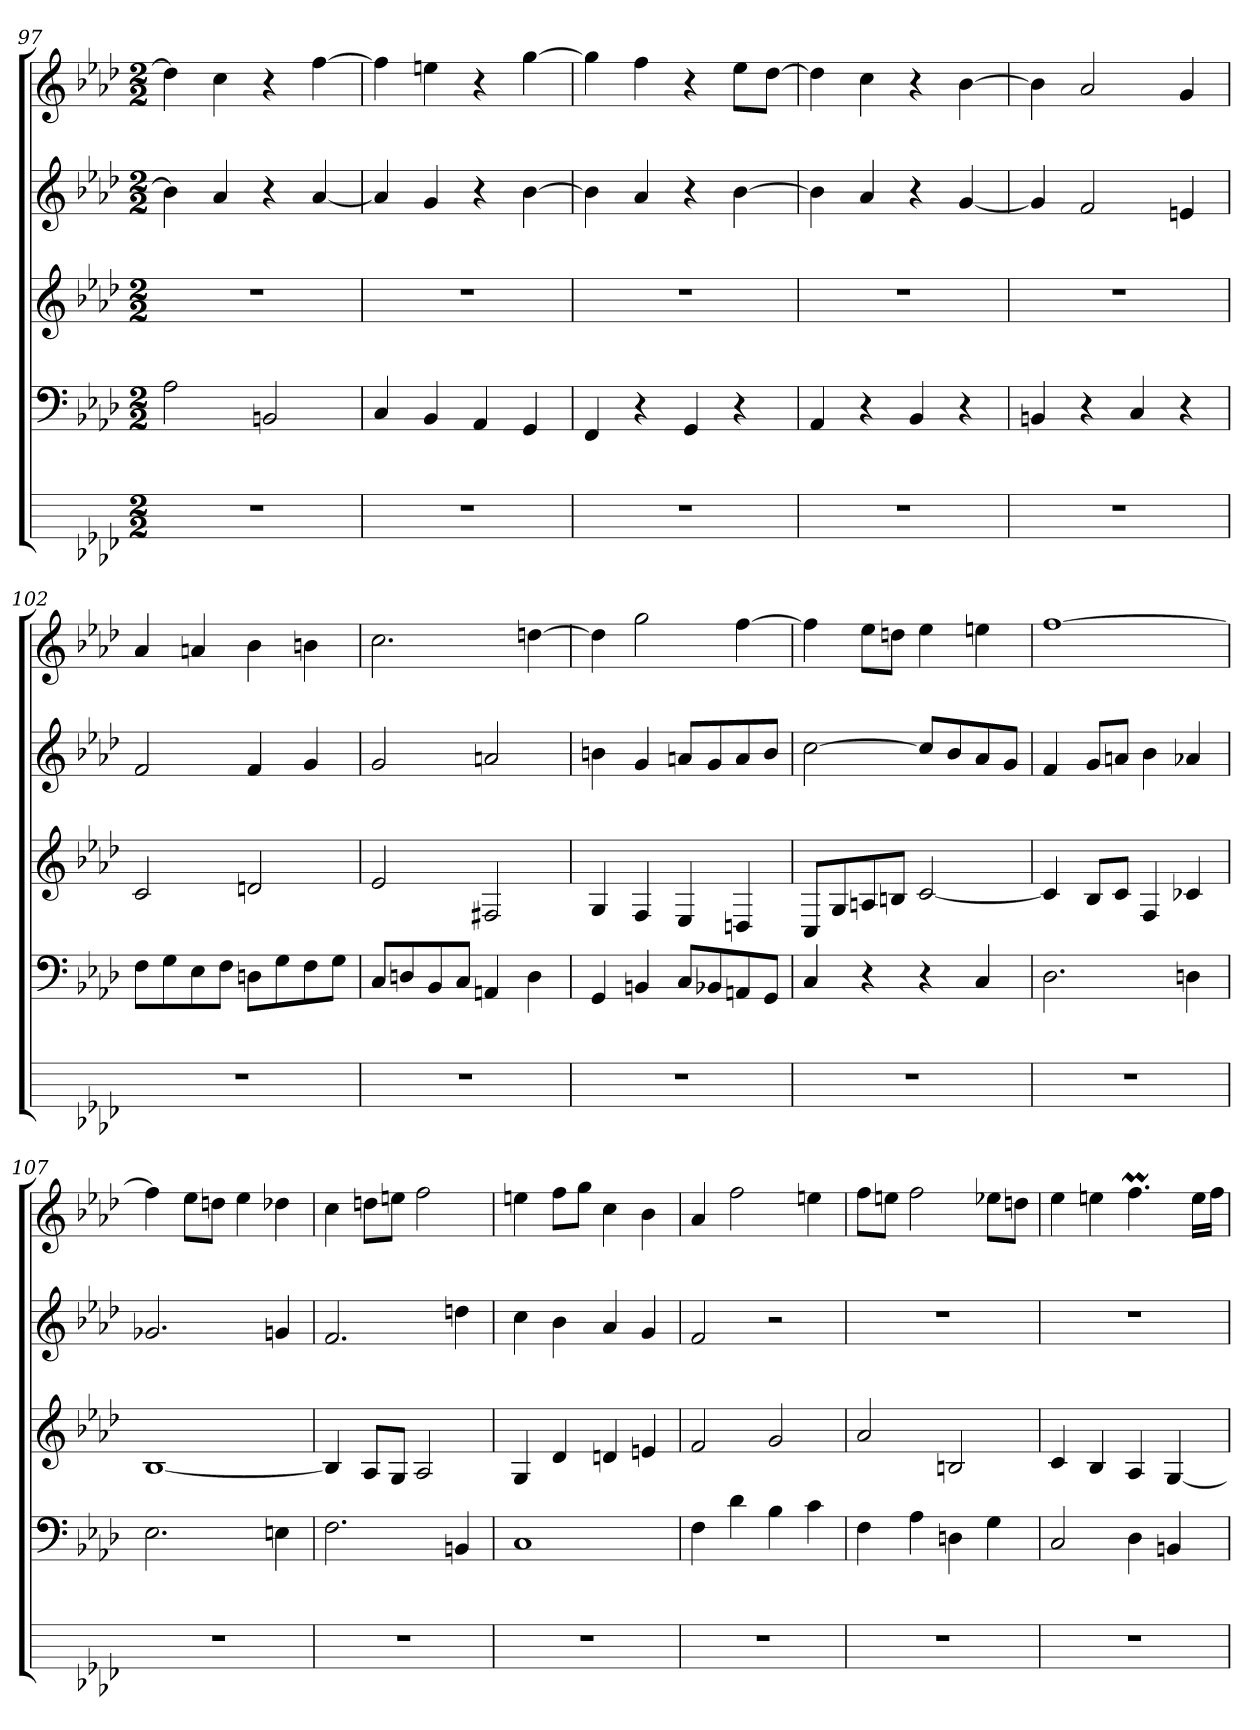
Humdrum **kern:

**kern	**kern	**kern	**kern	**kern
*part5	*part4	*part3	*part2	*part1
*staff5	*staff4	*staff3	*staff2	*staff1
*k[b-e-a-d-]	*k[b-e-a-d-]	*k[b-e-a-d-]	*k[b-e-a-d-]	*k[b-e-a-d-]
*M2/2	*M2/2	*M2/2	*M2/2	*M2/2
=97	=97	=97	=97	=97
1r	2A-	1r	4b-]	4dd-]
.	.	.	4a-	4cc
.	2BBn	.	4r	4r
.	.	.	[4a-	[4ff
=98	=98	=98	=98	=98
1r	4C	1r	4a-]	4ff]
.	4BB-	.	4g	4een
.	4AA-	.	4r	4r
.	4GG	.	[4b-	[4gg
=99	=99	=99	=99	=99
1r	4FF	1r	4b-]	4gg]
.	4r	.	4a-	4ff
.	4GG	.	4r	4r
.	4r	.	[4b-	8ee-L
.	.	.	.	[8dd-J
=100	=100	=100	=100	=100
1r	4AA-	1r	4b-]	4dd-]
.	4r	.	4a-	4cc
.	4BB-	.	4r	4r
.	4r	.	[4g	[4b-
=101	=101	=101	=101	=101
1r	4BBn	1r	4g]	4b-]
.	4r	.	2f	2a-
.	4C	.	.	.
.	4r	.	4en	4g
=102	=102	=102	=102	=102
1r	8FL	2c	2f	4a-
.	8G	.	.	.
.	8E-	.	.	4an
.	8FJ	.	.	.
.	8DnL	2dn	4f	4b-
.	8G	.	.	.
.	8F	.	4g	4bn
.	8GJ	.	.	.
=103	=103	=103	=103	=103
1r	8CL	2e-	2g	2.cc
.	8Dn	.	.	.
.	8BB-	.	.	.
.	8CJ	.	.	.
.	4AAn	2F#X	2an	.
.	4D	.	.	[4ddn
=104	=104	=104	=104	=104
1r	4GG	4G	4bn	4dd]
.	4BBn	4F	4g	2gg
.	8CL	4E-	8anL	.
.	8BB-X	.	8g	.
.	8AAn	4Dn	8a	[4ff
.	8GGJ	.	8bJ	.
=105	=105	=105	=105	=105
1r	4C	8CL	[2cc	4ff]
.	.	8G	.	.
.	4r	8An	.	8ee-L
.	.	8BnJ	.	8ddnJ
.	4r	[2c	8ccL]	4ee-
.	.	.	8b-	.
.	4C	.	8a-	4een
.	.	.	8gJ	.
=106	=106	=106	=106	=106
1r	2.D-	4c]	4f	[1ff
.	.	8B-L	8gL	.
.	.	8cJ	8anJ	.
.	.	4F	4b-	.
.	4Dn	4c-X	4a-X	.
=107	=107	=107	=107	=107
1r	2.E-	[1B-	2.g-X	4ff]
.	.	.	.	8ee-L
.	.	.	.	8ddnJ
.	.	.	.	4ee-
.	4En	.	4gn	4dd-X
=108	=108	=108	=108	=108
1r	2.F	4B-]	2.f	4cc
.	.	8A-L	.	8ddnL
.	.	8GJ	.	8eenJ
.	.	2A-	.	2ff
.	4BBn	.	4ddn	.
=109	=109	=109	=109	=109
1r	1C	4G	4cc	4een
.	.	4d-	4b-	8ffL
.	.	.	.	8ggJ
.	.	4dn	4a-	4cc
.	.	4en	4g	4b-
=110	=110	=110	=110	=110
1r	4F	2f	2f	4a-
.	4d-	.	.	2ff
.	4B-	2g	2r	.
.	4c	.	.	4een
=111	=111	=111	=111	=111
1r	4F	2a-	1r	8ffL
.	.	.	.	8eenJ
.	4A-	.	.	2ff
.	4Dn	2Bn	.	.
.	4G	.	.	8ee-XL
.	.	.	.	8ddnJ
=112	=112	=112	=112	=112
1r	2C	4c	1r	4ee-
.	.	4B-	.	4een
.	4D-	4A-	.	4.ffM
.	4BBn	[4G	.	.
.	.	.	.	16eeLL
.	.	.	.	16ffJJ
=	=	=	=	=
*-	*-	*-	*-	*-
